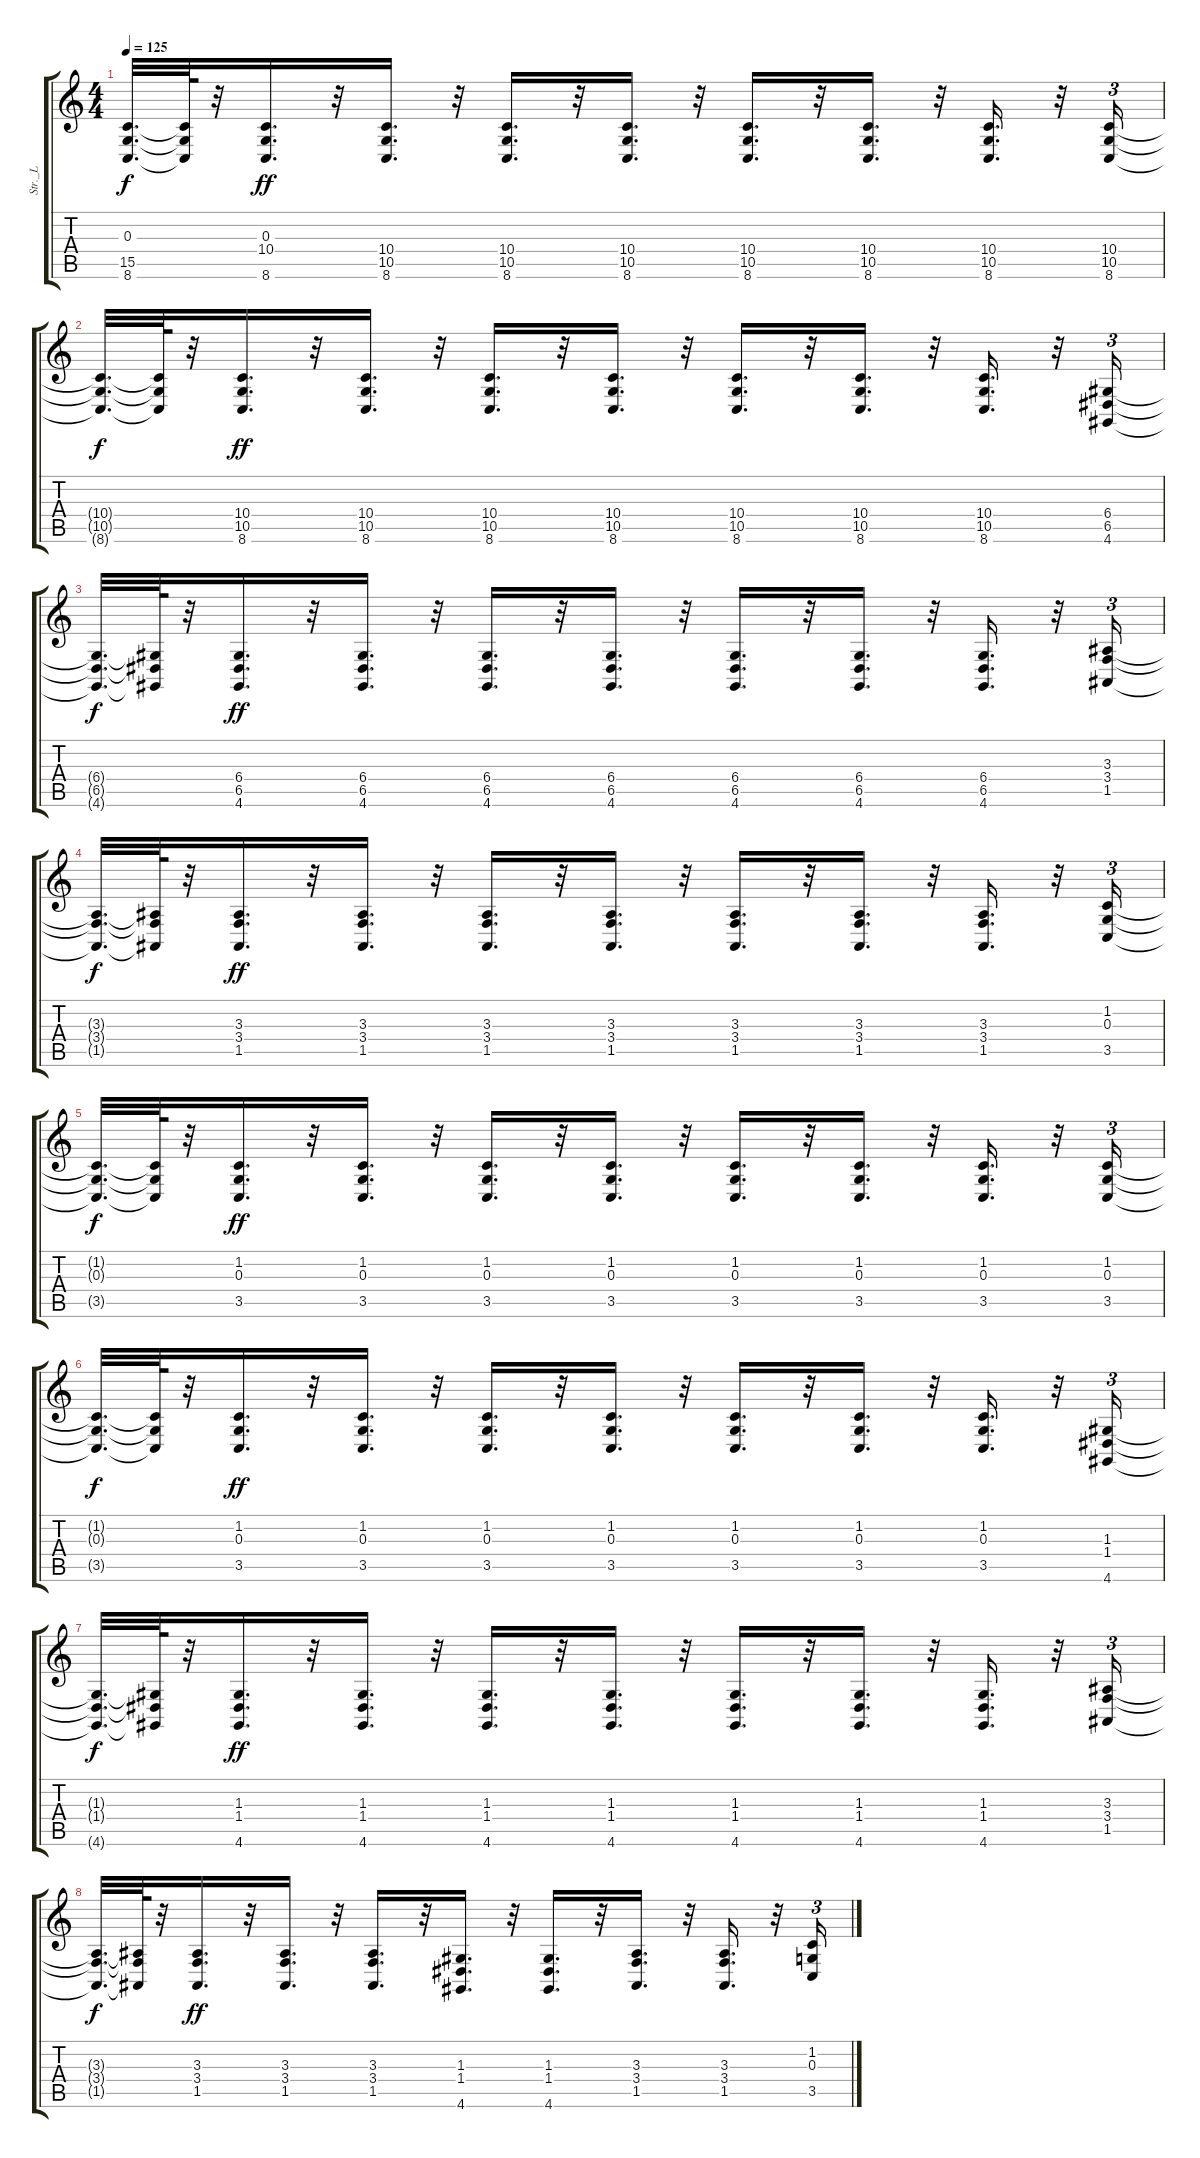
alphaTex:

\track ("Str._L" "Str._L") {instrument stringensemble1}
\staff {score tabs}
\tuning (E4 B3 G3 D3 A2 E2) {hide}
\ts (4 4)
\tempo 125
\clef g2
\ks c
(0.3{t} 15.5{t} 8.6{t}).32{d dy f} (0.3{t} 15.5{t} 8.6{t}).64 r.32 (0.3 10.4 8.6).16{d dy ff} r.32 (10.4 10.5 8.6).16{d} r.32 (10.4 10.5 8.6).16{d} r.32 (10.4 10.5 8.6).16{d} r.32 (10.4 10.5 8.6).16{d} r.32 (10.4 10.5 8.6).16{d} r.32 (10.4 10.5 8.6).16{d} r.32 (10.4 10.5 8.6).16{tu (3 2)} |
(10.4{t} 10.5{t} 8.6{t}).32{d dy f} (10.4{t} 10.5{t} 8.6{t}).64 r.32 (10.4 10.5 8.6).16{d dy ff} r.32 (10.4 10.5 8.6).16{d} r.32 (10.4 10.5 8.6).16{d} r.32 (10.4 10.5 8.6).16{d} r.32 (10.4 10.5 8.6).16{d} r.32 (10.4 10.5 8.6).16{d} r.32 (10.4 10.5 8.6).16{d} r.32 (6.4 6.5 4.6).16{tu (3 2)} |
(6.4{t} 6.5{t} 4.6{t}).32{d dy f} (6.4{t} 6.5{t} 4.6{t}).64 r.32 (6.4 6.5 4.6).16{d dy ff} r.32 (6.4 6.5 4.6).16{d} r.32 (6.4 6.5 4.6).16{d} r.32 (6.4 6.5 4.6).16{d} r.32 (6.4 6.5 4.6).16{d} r.32 (6.4 6.5 4.6).16{d} r.32 (6.4 6.5 4.6).16{d} r.32 (3.3 3.4 1.5).16{tu (3 2)} |
(3.3{t} 3.4{t} 1.5{t}).32{d dy f} (3.3{t} 3.4{t} 1.5{t}).64 r.32 (3.3 3.4 1.5).16{d dy ff} r.32 (3.3 3.4 1.5).16{d} r.32 (3.3 3.4 1.5).16{d} r.32 (3.3 3.4 1.5).16{d} r.32 (3.3 3.4 1.5).16{d} r.32 (3.3 3.4 1.5).16{d} r.32 (3.3 3.4 1.5).16{d} r.32 (1.2 0.3 3.5).16{tu (3 2)} |
(1.2{t} 0.3{t} 3.5{t}).32{d dy f} (1.2{t} 0.3{t} 3.5{t}).64 r.32 (1.2 0.3 3.5).16{d dy ff} r.32 (1.2 0.3 3.5).16{d} r.32 (1.2 0.3 3.5).16{d} r.32 (1.2 0.3 3.5).16{d} r.32 (1.2 0.3 3.5).16{d} r.32 (1.2 0.3 3.5).16{d} r.32 (1.2 0.3 3.5).16{d} r.32 (1.2 0.3 3.5).16{tu (3 2)} |
(1.2{t} 0.3{t} 3.5{t}).32{d dy f} (1.2{t} 0.3{t} 3.5{t}).64 r.32 (1.2 0.3 3.5).16{d dy ff} r.32 (1.2 0.3 3.5).16{d} r.32 (1.2 0.3 3.5).16{d} r.32 (1.2 0.3 3.5).16{d} r.32 (1.2 0.3 3.5).16{d} r.32 (1.2 0.3 3.5).16{d} r.32 (1.2 0.3 3.5).16{d} r.32 (1.3 1.4 4.6).16{tu (3 2)} |
(1.3{t} 1.4{t} 4.6{t}).32{d dy f} (1.3{t} 1.4{t} 4.6{t}).64 r.32 (1.3 1.4 4.6).16{d dy ff} r.32 (1.3 1.4 4.6).16{d} r.32 (1.3 1.4 4.6).16{d} r.32 (1.3 1.4 4.6).16{d} r.32 (1.3 1.4 4.6).16{d} r.32 (1.3 1.4 4.6).16{d} r.32 (1.3 1.4 4.6).16{d} r.32 (3.3 3.4 1.5).16{tu (3 2)} |
(3.3{t} 3.4{t} 1.5{t}).32{d dy f} (3.3{t} 3.4{t} 1.5{t}).64 r.32 (3.3 3.4 1.5).16{d dy ff} r.32 (3.3 3.4 1.5).16{d} r.32 (3.3 3.4 1.5).16{d} r.32 (1.3 1.4 4.6).16{d} r.32 (1.3 1.4 4.6).16{d} r.32 (3.3 3.4 1.5).16{d} r.32 (3.3 3.4 1.5).16{d} r.32 (1.2 0.3 3.5).16{tu (3 2)}
